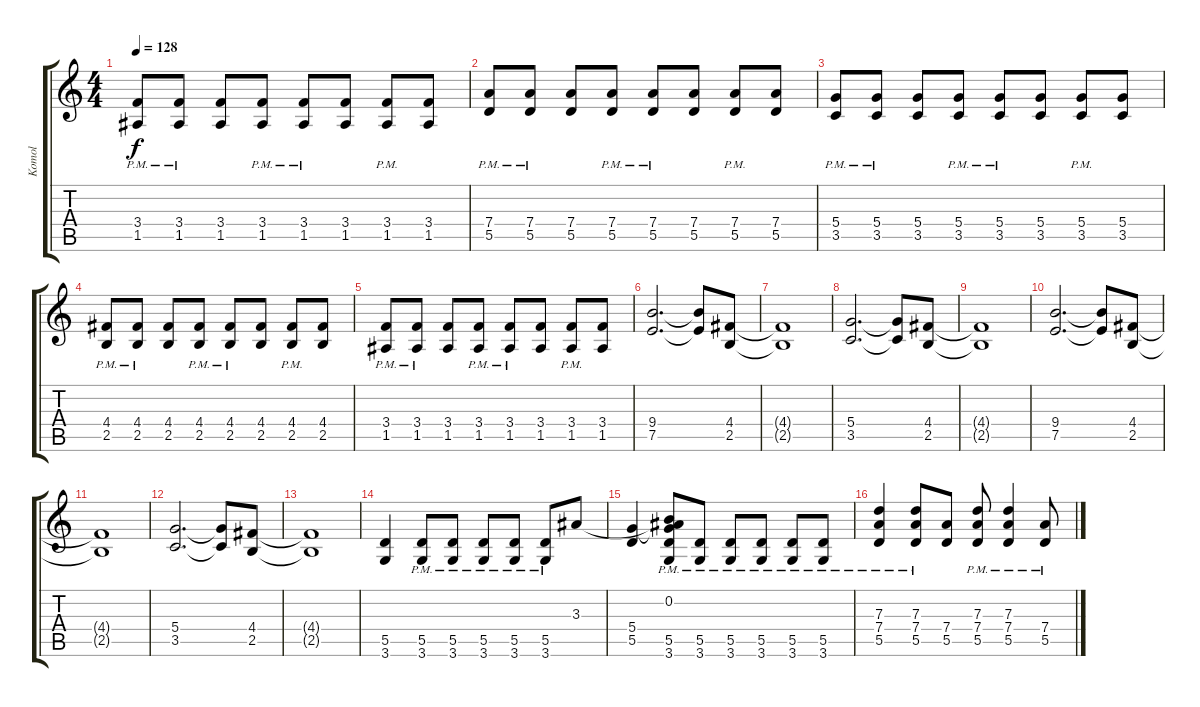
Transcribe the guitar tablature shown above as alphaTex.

\track ("Komol" "Komol") {instrument distortionguitar}
\staff {score tabs}
\tuning (E4 B3 G3 D3 A2 E2) {hide}
\ts (4 4)
\tempo 128
\clef g2
\ks c
(3.4{pm} 1.5{pm}).8{dy f} (3.4{pm} 1.5{pm}).8 (3.4 1.5).8 (3.4{pm} 1.5{pm}).8 (3.4{pm} 1.5{pm}).8 (3.4 1.5).8 (3.4 1.5{pm}).8 (3.4 1.5).8 |
(7.4{pm} 5.5{pm}).8 (7.4{pm} 5.5{pm}).8 (7.4 5.5).8 (7.4{pm} 5.5{pm}).8 (7.4{pm} 5.5{pm}).8 (7.4 5.5).8 (7.4{pm} 5.5{pm}).8 (7.4 5.5).8 |
(5.4{pm} 3.5{pm}).8 (5.4{pm} 3.5{pm}).8 (5.4 3.5).8 (5.4{pm} 3.5{pm}).8 (5.4{pm} 3.5{pm}).8 (5.4 3.5).8 (5.4{pm} 3.5{pm}).8 (5.4 3.5).8 |
(4.4{pm} 2.5{pm}).8 (4.4{pm} 2.5{pm}).8 (4.4 2.5).8 (4.4{pm} 2.5{pm}).8 (4.4{pm} 2.5{pm}).8 (4.4 2.5).8 (4.4{pm} 2.5{pm}).8 (4.4 2.5).8 |
(3.4{pm} 1.5{pm}).8 (3.4{pm} 1.5{pm}).8 (3.4 1.5).8 (3.4{pm} 1.5{pm}).8 (3.4{pm} 1.5{pm}).8 (3.4 1.5).8 (3.4 1.5{pm}).8 (3.4 1.5).8 |
(9.4 7.5).2{d} (9.4{t} 7.5{t}).8 (4.4 2.5).8 |
(4.4{t} 2.5{t}).1 |
(5.4 3.5).2{d} (5.4{t} 3.5{t}).8 (4.4 2.5).8 |
(4.4{t} 2.5{t}).1 |
(9.4 7.5).2{d} (9.4{t} 7.5{t}).8 (4.4 2.5).8 |
(4.4{t} 2.5{t}).1 |
(5.4 3.5).2{d} (5.4{t} 3.5{t}).8 (4.4 2.5).8 |
(4.4{t} 2.5{t}).1 |
(5.5 3.6).4 (5.5{pm} 3.6{pm}).8 (5.5{pm} 3.6{pm}).8 (5.5{pm} 3.6{pm}).8 (5.5{pm} 3.6{pm}).8 (5.5{pm} 3.6{pm}).8 3.3.8 |
(5.4 5.5).4 (0.2 3.3{t} 5.4{t} 5.5{pm} 3.6{pm}).8 (5.5{pm} 3.6{pm}).8 (5.5{pm} 3.6{pm}).8 (5.5{pm} 3.6{pm}).8 (5.5{pm} 3.6{pm}).8 (5.5{pm} 3.6{pm}).8 |
(7.3{pm} 7.4{pm} 5.5{pm}).4 (7.3{pm} 7.4{pm} 5.5{pm}).8 (7.4 5.5).8 (7.3 7.4{pm} 5.5{pm}).8 (7.3 7.4{pm} 5.5{pm}).4 (7.4{sl pm} 5.5{sl pm}).8
